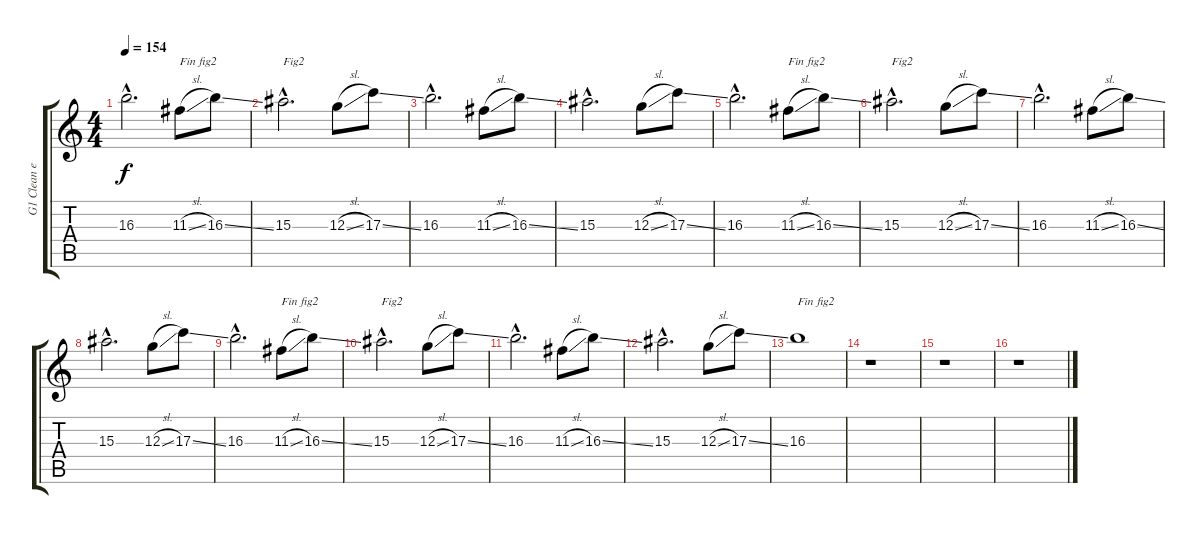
\track ("G1 Clean et Disto" "G1 Clean e") {instrument acousticguitarsteel}
\staff {score tabs}
\tuning (E4 B3 G3 D3 A2 E2) {hide}
\ts (4 4)
\tempo 154
\clef g2
\ks c
16.3{hac}.2{d dy f} 11.3{sl}.8{txt "Fin fig2"} 16.3{ss}.8 |
15.3{hac}.2{d txt "Fig2"} 12.3{sl}.8 17.3{ss}.8 |
16.3{hac}.2{d} 11.3{sl}.8 16.3{ss}.8 |
15.3{hac}.2{d} 12.3{sl}.8 17.3{ss}.8 |
16.3{hac}.2{d} 11.3{sl}.8{txt "Fin fig2"} 16.3{ss}.8 |
15.3{hac}.2{d txt "Fig2"} 12.3{sl}.8 17.3{ss}.8 |
16.3{hac}.2{d} 11.3{sl}.8 16.3{ss}.8 |
15.3{hac}.2{d} 12.3{sl}.8 17.3{ss}.8 |
16.3{hac}.2{d} 11.3{sl}.8{txt "Fin fig2"} 16.3{ss}.8 |
15.3{hac}.2{d txt "Fig2"} 12.3{sl}.8 17.3{ss}.8 |
16.3{hac}.2{d} 11.3{sl}.8 16.3{ss}.8 |
15.3{hac}.2{d} 12.3{sl}.8 17.3{ss}.8 |
16.3.1{txt "Fin fig2"} |
r.1 |
r.1 |
r.1
